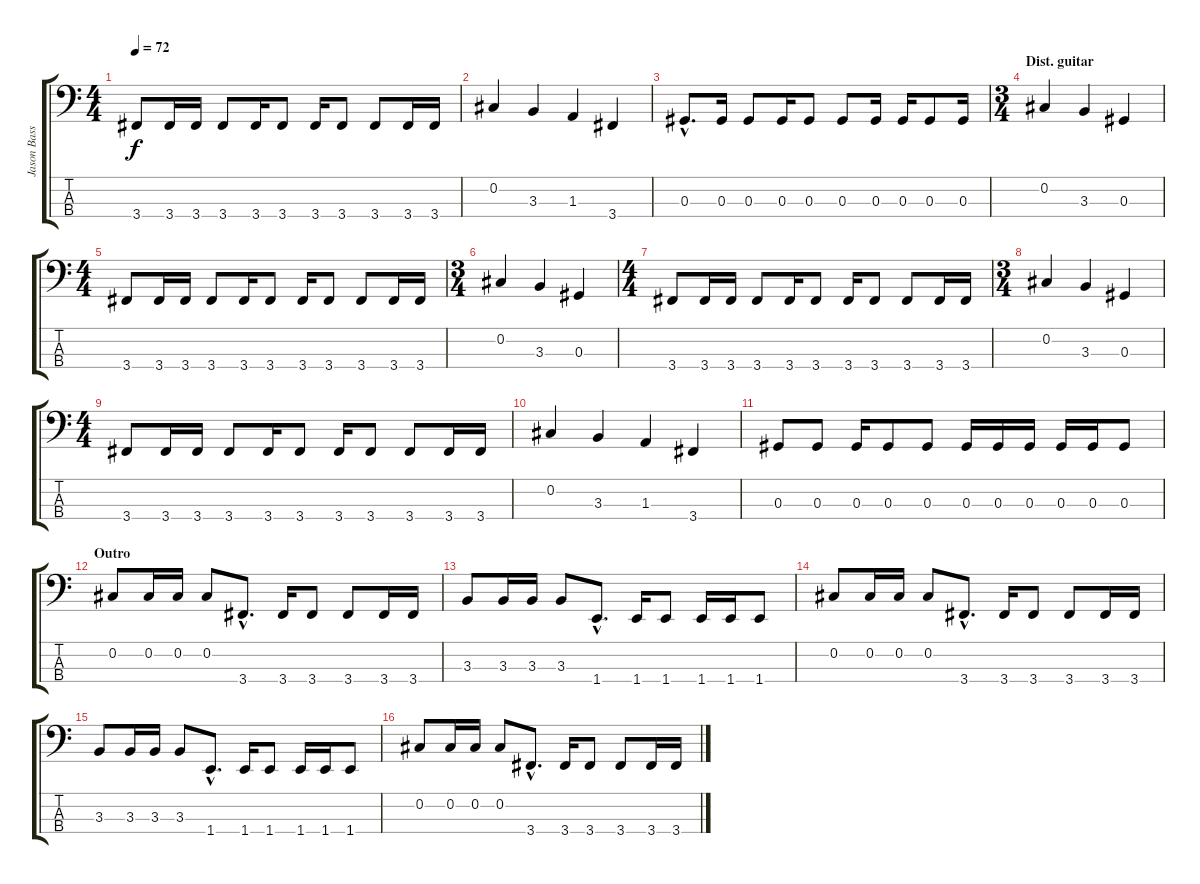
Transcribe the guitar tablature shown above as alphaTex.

\track ("Jason Bass" "Jason Bass") {instrument electricbasspick}
\staff {score tabs}
\tuning (Gb2 Db2 Ab1 Eb1) {hide}
\ts (4 4)
\tempo 72
\clef f4
\ks c
3.4.8{dy f} 3.4.16 3.4.16 3.4.8 3.4.16 3.4.8 3.4.16 3.4.8 3.4.8 3.4.16 3.4.16 |
0.2.4 3.3.4 1.3.4 3.4.4 |
0.3{hac}.8{d} 0.3.16 0.3.8 0.3.16 0.3.8 0.3.8 0.3.16 0.3.16 0.3.8 0.3.16 |
\ts (3 4)
\section ("" "Dist. guitar")
0.2.4 3.3.4 0.3.4 |
\ts (4 4)
3.4.8 3.4.16 3.4.16 3.4.8 3.4.16 3.4.8 3.4.16 3.4.8 3.4.8 3.4.16 3.4.16 |
\ts (3 4)
0.2.4 3.3.4 0.3.4 |
\ts (4 4)
3.4.8 3.4.16 3.4.16 3.4.8 3.4.16 3.4.8 3.4.16 3.4.8 3.4.8 3.4.16 3.4.16 |
\ts (3 4)
0.2.4 3.3.4 0.3.4 |
\ts (4 4)
3.4.8 3.4.16 3.4.16 3.4.8 3.4.16 3.4.8 3.4.16 3.4.8 3.4.8 3.4.16 3.4.16 |
0.2.4 3.3.4 1.3.4 3.4.4 |
0.3.8 0.3.8 0.3.16 0.3.8 0.3.8 0.3.16 0.3.16 0.3.16 0.3.16 0.3.16 0.3.8 |
\section ("" "Outro")
0.2.8 0.2.16 0.2.16 0.2.8 3.4{hac}.8{d} 3.4.16 3.4.8 3.4.8 3.4.16 3.4.16 |
3.3.8 3.3.16 3.3.16 3.3.8 1.4{hac}.8{d} 1.4.16 1.4.8 1.4.16 1.4.16 1.4.8 |
0.2.8 0.2.16 0.2.16 0.2.8 3.4{hac}.8{d} 3.4.16 3.4.8 3.4.8 3.4.16 3.4.16 |
3.3.8 3.3.16 3.3.16 3.3.8 1.4{hac}.8{d} 1.4.16 1.4.8 1.4.16 1.4.16 1.4.8 |
0.2.8 0.2.16 0.2.16 0.2.8 3.4{hac}.8{d} 3.4.16 3.4.8 3.4.8 3.4.16 3.4.16
